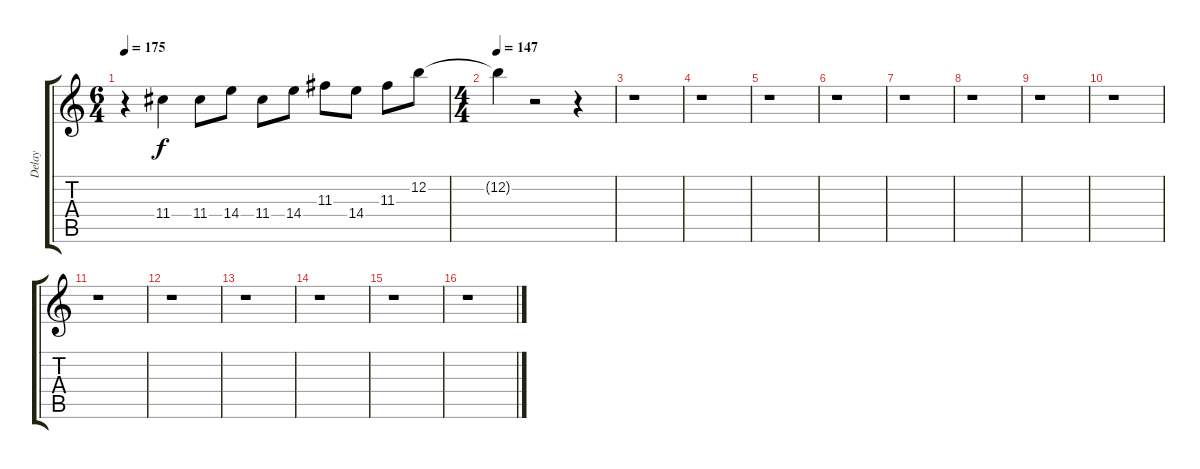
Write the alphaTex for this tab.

\track ("Delay" "Delay") {instrument distortionguitar}
\staff {score tabs}
\tuning (E4 B3 G3 D3 A2 E2) {hide}
\ts (6 4)
\tempo 175
\clef g2
\ks c
r.4{dy f} 11.4.4 11.4.8 14.4.8 11.4.8 14.4.8 11.3.8 14.4.8 11.3.8 12.2.8 |
\ts (4 4)
\tempo 147
12.2{t}.4 r.2 r.4 |
r.1 |
r.1 |
r.1 |
r.1 |
r.1 |
r.1 |
r.1 |
r.1 |
r.1 |
r.1 |
r.1 |
r.1 |
r.1 |
r.1
